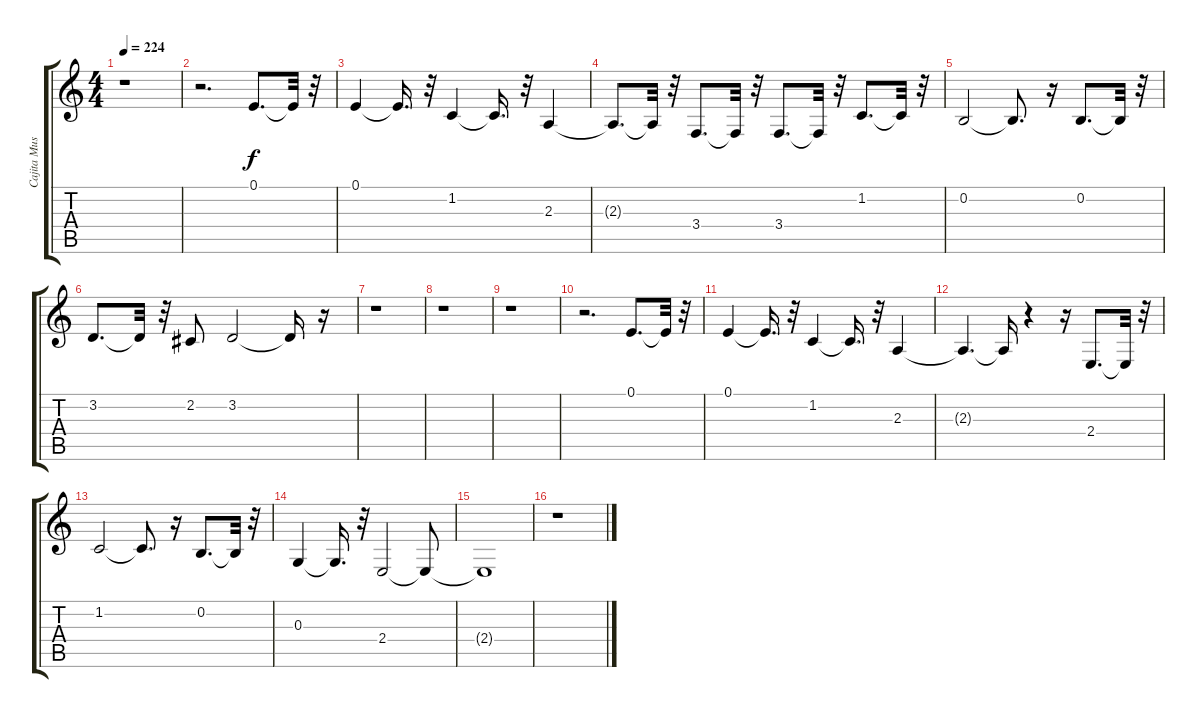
\track ("Cajita Musical" "Cajita Mus") {instrument musicbox}
\staff {score tabs}
\tuning (E4 B3 G3 D3 A2 E2) {hide}
\ts (4 4)
\tempo 224
\clef g2
\ks c
r.1{dy f} |
r.2{d} 0.1.8{d} 0.1{t}.32 r.32 |
0.1.4 0.1{t}.16{d} r.32 1.2.4 1.2{t}.16{d} r.32 2.3.4 |
2.3{t}.8{d} 2.3{t}.32 r.32 3.4.8{d} 3.4{t}.32 r.32 3.4.8{d} 3.4{t}.32 r.32 1.2.8{d} 1.2{t}.32 r.32 |
0.2.2 0.2{t}.8{d} r.16 0.2.8{d} 0.2{t}.32 r.32 |
3.2.8{d} 3.2{t}.32 r.32 2.2.8 3.2.2 3.2{t}.16 r.16 |
r.1 |
r.1 |
r.1 |
r.2{d} 0.1.8{d} 0.1{t}.32 r.32 |
0.1.4 0.1{t}.16{d} r.32 1.2.4 1.2{t}.16{d} r.32 2.3.4 |
2.3{t}.4{d} 2.3{t}.16 r.4 r.16 2.4.8{d} 2.4{t}.32 r.32 |
1.2.2 1.2{t}.8{d} r.16 0.2.8{d} 0.2{t}.32 r.32 |
0.3.4 0.3{t}.16{d} r.32 2.4.2 2.4{t}.8 |
2.4{t}.1 |
r.1
